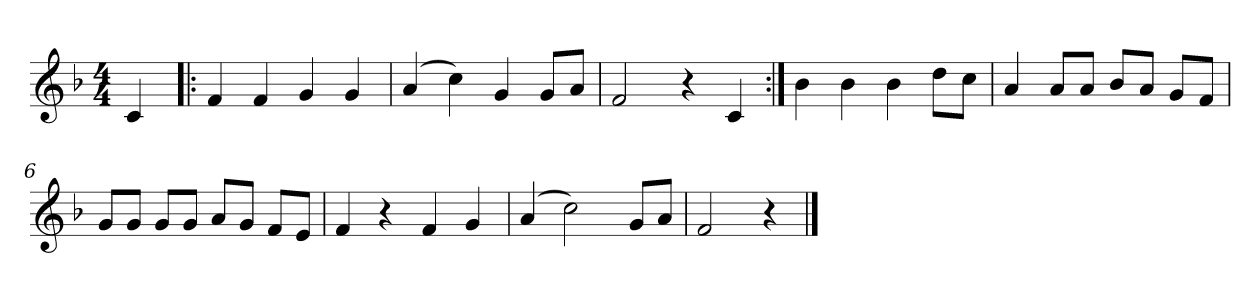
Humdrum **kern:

**kern
*part1
*staff1
*clefG2
*k[b-]
*F:
*M4/4
*MM120
=
4c
=1!|:
4f
4f
4g
4g
=2
(4a
4cc)
4g
8g/L
8a/J
=3
2f
4r
4c
=4:|!
4b-
4b-
4b-
8dd\L
8cc\J
=5
4a
8a/L
8a/J
8b-/L
8a/J
8g/L
8f/J
=6
8g/L
8g/J
8g/L
8g/J
8a/L
8g/J
8f/L
8e/J
=7
4f
4r
4f
4g
=8
(4a
2cc)
8g/L
8a/J
=9
2f
4r
==
*-
